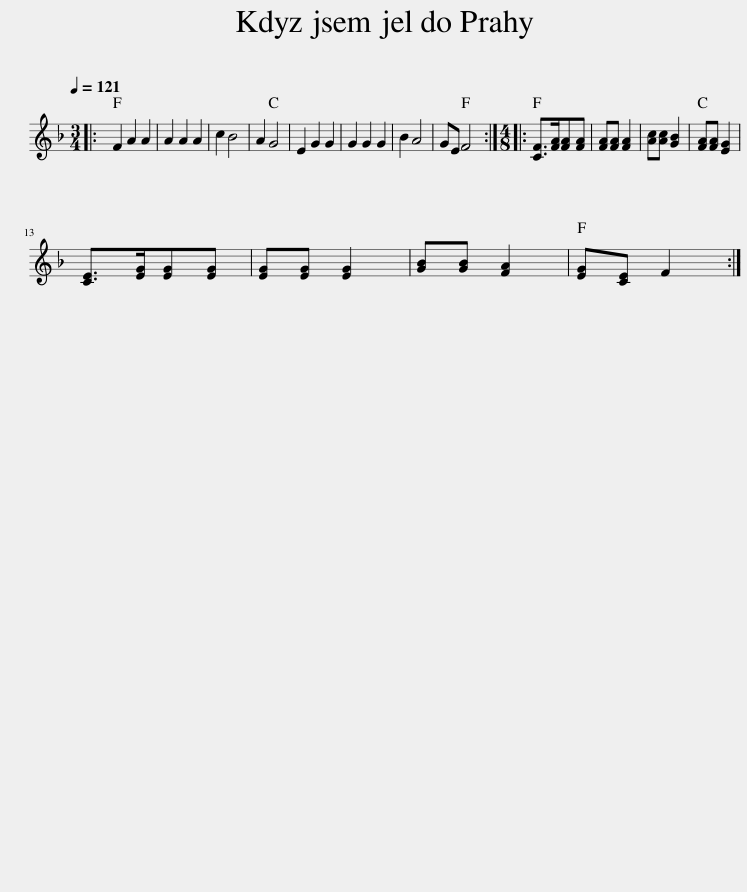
X:1
L:1/8
Q:1/4=121
M:3/4
I:linebreak $
K:F
V:1 treble
V:1
|: F2 A2 A2 | A2 A2 A2 | c2 B4 | A2 G4 | E2 G2 G2 | %5
 G2 G2 G2 | B2 A4 | GE F4 ::[M:4/8] [CF]>[FA][FA][FA] | [FA][FA] [FA]2 | %10
 [Ac][Ac] [GB]2 | [FA][FA] [EG]2 |$ [CE]>[EG][EG][EG] | [EG][EG] [EG]2 | [GB][GB] [FA]2 | %15
 [EG][CE] F2 :| %16
